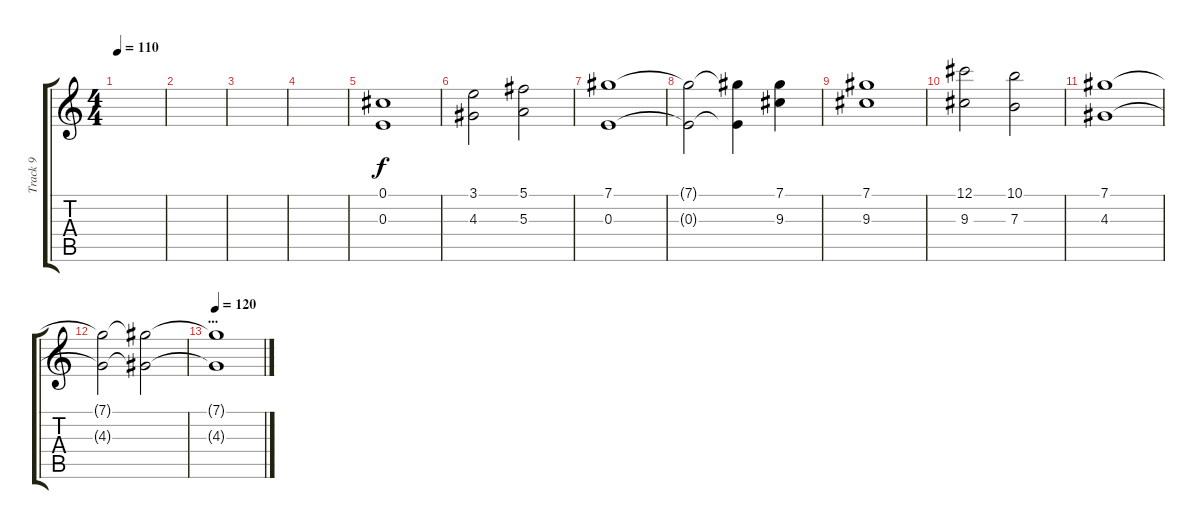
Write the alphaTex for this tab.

\track ("Track 9" "Track 9") {instrument electricguitarjazz}
\staff {score tabs}
\tuning (Db4 Ab3 E3 B2 Gb2 Db2) {hide}
\ts (4 4)
\tempo 110
\clef g2
\ks c
|
|
|
|
(0.1 0.3).1 |
(3.1 4.3).2 (5.1 5.3).2 |
(7.1 0.3).1 |
(7.1{t} 0.3{t}).2 (7.1{t} 0.3{t}).4 (7.1 9.3).4 |
(7.1 9.3).1 |
(12.1 9.3).2 (10.1 7.3).2 |
(7.1 4.3).1 |
(7.1{t} 4.3{t}).2 (7.1{t} 4.3{t}).2{volume 0} |
\section ("" "...")
\tempo 120
(7.1{t} 4.3{t}).1
